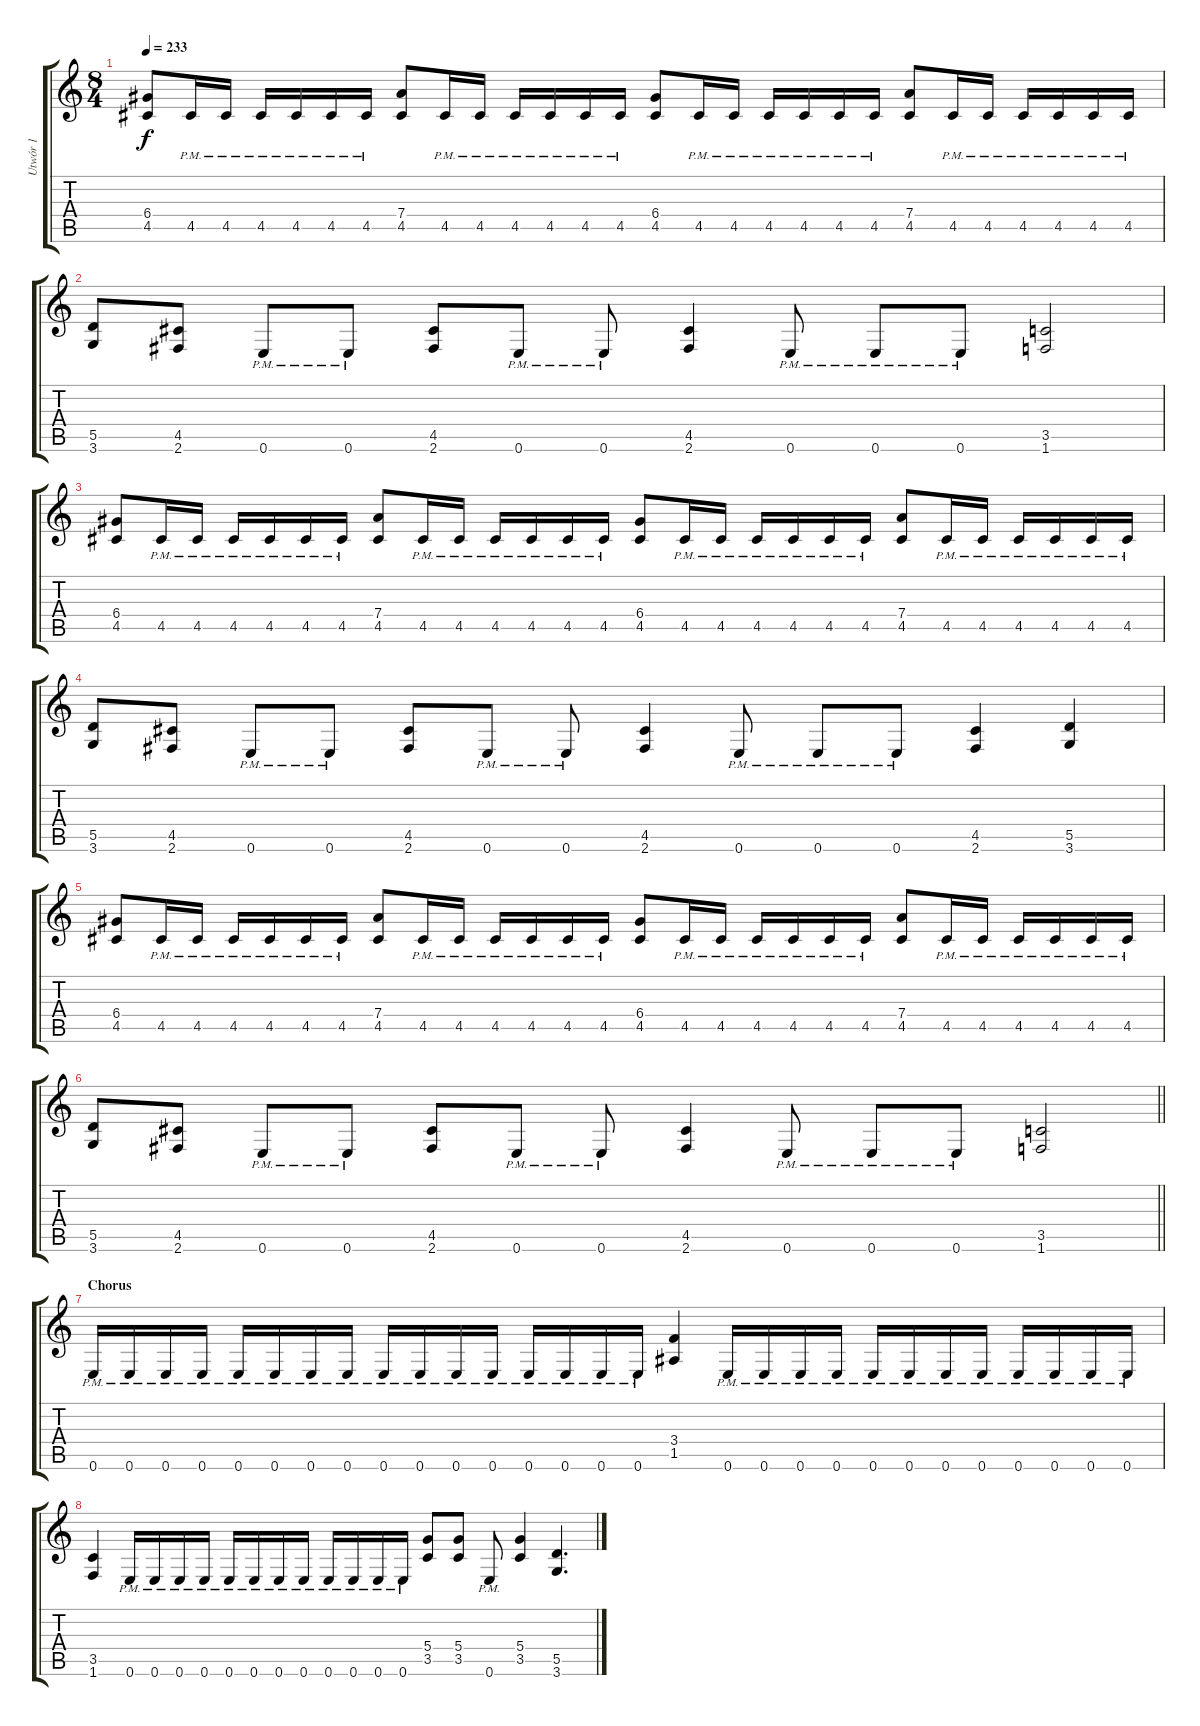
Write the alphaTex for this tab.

\track ("Utwór 1" "Utwór 1") {instrument distortionguitar}
\staff {score tabs}
\tuning (E4 B3 G3 D3 A2 E2) {hide}
\ts (8 4)
\tempo 233
\clef g2
\ks c
(6.4 4.5).8{dy f} 4.5{pm}.16 4.5{pm}.16 4.5{pm}.16 4.5{pm}.16 4.5{pm}.16 4.5{pm}.16 (7.4 4.5).8 4.5{pm}.16 4.5{pm}.16 4.5{pm}.16 4.5{pm}.16 4.5{pm}.16 4.5{pm}.16 (6.4 4.5).8 4.5{pm}.16 4.5{pm}.16 4.5{pm}.16 4.5{pm}.16 4.5{pm}.16 4.5{pm}.16 (7.4 4.5).8 4.5{pm}.16 4.5{pm}.16 4.5{pm}.16 4.5{pm}.16 4.5{pm}.16 4.5{pm}.16 |
(5.5 3.6).8 (4.5 2.6).8 0.6{pm}.8 0.6{pm}.8 (4.5 2.6).8 0.6{pm}.8 0.6{pm}.8 (4.5 2.6).4 0.6{pm}.8 0.6{pm}.8 0.6{pm}.8 (3.5 1.6).2 |
(6.4 4.5).8 4.5{pm}.16 4.5{pm}.16 4.5{pm}.16 4.5{pm}.16 4.5{pm}.16 4.5{pm}.16 (7.4 4.5).8 4.5{pm}.16 4.5{pm}.16 4.5{pm}.16 4.5{pm}.16 4.5{pm}.16 4.5{pm}.16 (6.4 4.5).8 4.5{pm}.16 4.5{pm}.16 4.5{pm}.16 4.5{pm}.16 4.5{pm}.16 4.5{pm}.16 (7.4 4.5).8 4.5{pm}.16 4.5{pm}.16 4.5{pm}.16 4.5{pm}.16 4.5{pm}.16 4.5{pm}.16 |
(5.5 3.6).8 (4.5 2.6).8 0.6{pm}.8 0.6{pm}.8 (4.5 2.6).8 0.6{pm}.8 0.6{pm}.8 (4.5 2.6).4 0.6{pm}.8 0.6{pm}.8 0.6{pm}.8 (4.5 2.6).4 (5.5 3.6).4 |
(6.4 4.5).8 4.5{pm}.16 4.5{pm}.16 4.5{pm}.16 4.5{pm}.16 4.5{pm}.16 4.5{pm}.16 (7.4 4.5).8 4.5{pm}.16 4.5{pm}.16 4.5{pm}.16 4.5{pm}.16 4.5{pm}.16 4.5{pm}.16 (6.4 4.5).8 4.5{pm}.16 4.5{pm}.16 4.5{pm}.16 4.5{pm}.16 4.5{pm}.16 4.5{pm}.16 (7.4 4.5).8 4.5{pm}.16 4.5{pm}.16 4.5{pm}.16 4.5{pm}.16 4.5{pm}.16 4.5{pm}.16 |
\barLineRight lightlight
(5.5 3.6).8 (4.5 2.6).8 0.6{pm}.8 0.6{pm}.8 (4.5 2.6).8 0.6{pm}.8 0.6{pm}.8 (4.5 2.6).4 0.6{pm}.8 0.6{pm}.8 0.6{pm}.8 (3.5 1.6).2 |
\section ("" "Chorus")
0.6{pm}.16 0.6{pm}.16 0.6{pm}.16 0.6{pm}.16 0.6{pm}.16 0.6{pm}.16 0.6{pm}.16 0.6{pm}.16 0.6{pm}.16 0.6{pm}.16 0.6{pm}.16 0.6{pm}.16 0.6{pm}.16 0.6{pm}.16 0.6{pm}.16 0.6{pm}.16 (3.4 1.5).4 0.6{pm}.16 0.6{pm}.16 0.6{pm}.16 0.6{pm}.16 0.6{pm}.16 0.6{pm}.16 0.6{pm}.16 0.6{pm}.16 0.6{pm}.16 0.6{pm}.16 0.6{pm}.16 0.6{pm}.16 |
(3.5 1.6).4 0.6{pm}.16 0.6{pm}.16 0.6{pm}.16 0.6{pm}.16 0.6{pm}.16 0.6{pm}.16 0.6{pm}.16 0.6{pm}.16 0.6{pm}.16 0.6{pm}.16 0.6{pm}.16 0.6{pm}.16 (5.4 3.5).8 (5.4 3.5).8 0.6{pm}.8 (5.4 3.5).4 (5.5 3.6).4{d}
